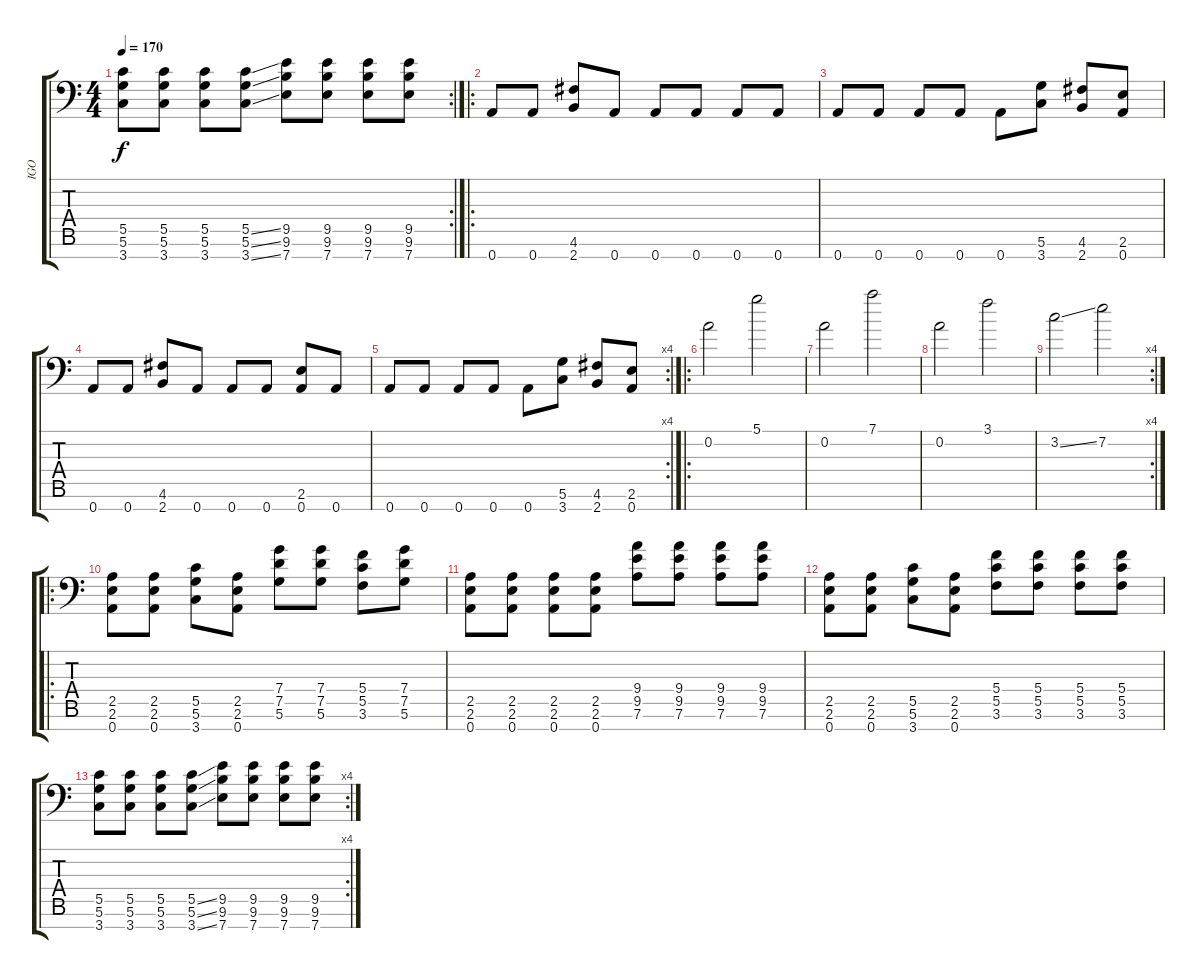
\track ("IGO" "IGO") {instrument overdrivenguitar}
\staff {score tabs}
\tuning (D4 A3 F3 C3 G2 D2 A1) {hide}
\rc 2
\ts (4 4)
\tempo 170
\clef f4
\ks c
(5.5 5.6 3.7).8{dy f} (5.5 5.6 3.7).8 (5.5 5.6 3.7).8 (5.5{ss} 5.6{ss} 3.7{ss}).8 (9.5 9.6 7.7).8 (9.5 9.6 7.7).8 (9.5 9.6 7.7).8 (9.5 9.6 7.7).8 |
\ro
0.7.8 0.7.8 (4.6 2.7).8 0.7.8 0.7.8 0.7.8 0.7.8 0.7.8 |
0.7.8 0.7.8 0.7.8 0.7.8 0.7.8 (5.6 3.7).8 (4.6 2.7).8 (2.6 0.7).8 |
0.7.8 0.7.8 (4.6 2.7).8 0.7.8 0.7.8 0.7.8 (2.6 0.7).8 0.7.8 |
\rc 4
0.7.8 0.7.8 0.7.8 0.7.8 0.7.8 (5.6 3.7).8 (4.6 2.7).8 (2.6 0.7).8 |
\ro
0.2.2 5.1.2 |
0.2.2 7.1.2 |
0.2.2 3.1.2 |
\rc 4
3.2{ss}.2 7.2.2 |
\ro
(2.5 2.6 0.7).8 (2.5 2.6 0.7).8 (5.5 5.6 3.7).8 (2.5 2.6 0.7).8 (7.4 7.5 5.6).8 (7.4 7.5 5.6).8 (5.4 5.5 3.6).8 (7.4 7.5 5.6).8 |
(2.5 2.6 0.7).8 (2.5 2.6 0.7).8 (2.5 2.6 0.7).8 (2.5 2.6 0.7).8 (9.4 9.5 7.6).8 (9.4 9.5 7.6).8 (9.4 9.5 7.6).8 (9.4 9.5 7.6).8 |
(2.5 2.6 0.7).8 (2.5 2.6 0.7).8 (5.5 5.6 3.7).8 (2.5 2.6 0.7).8 (5.4 5.5 3.6).8 (5.4 5.5 3.6).8 (5.4 5.5 3.6).8 (5.4 5.5 3.6).8 |
\rc 4
(5.5 5.6 3.7).8 (5.5 5.6 3.7).8 (5.5 5.6 3.7).8 (5.5{ss} 5.6{ss} 3.7{ss}).8 (9.5 9.6 7.7).8 (9.5 9.6 7.7).8 (9.5 9.6 7.7).8 (9.5 9.6 7.7).8
